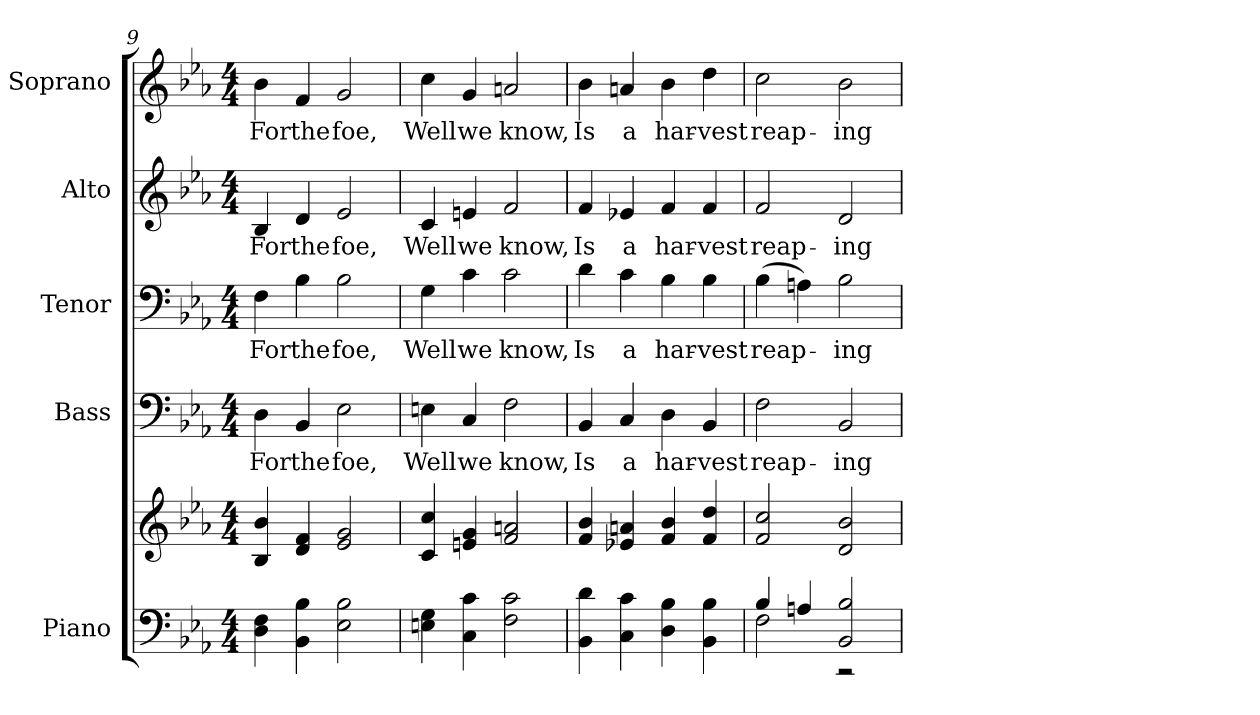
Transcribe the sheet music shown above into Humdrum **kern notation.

**kern	**kern	**kern	**text	**kern	**text	**kern	**text	**kern	**text
*part5	*part5	*part4	*part4	*part3	*part3	*part2	*part2	*part1	*part1
*staff6	*staff5	*staff4	*staff4	*staff3	*staff3	*staff2	*staff2	*staff1	*staff1
*I"Piano	*	*I"Bass	*	*I"Tenor	*	*I"Alto	*	*I"Soprano	*
*I'Pno.	*	*I'B.	*	*I'T.	*	*I'A.	*	*I'S.	*
!!LO:PB:g=z
*clefF4	*clefG2	*clefF4	*	*clefF4	*	*clefG2	*	*clefG2	*
*k[b-e-a-]	*k[b-e-a-]	*k[b-e-a-]	*	*k[b-e-a-]	*	*k[b-e-a-]	*	*k[b-e-a-]	*
*E-:	*E-:	*E-:	*	*E-:	*	*E-:	*	*E-:	*
*M4/4	*M4/4	*M4/4	*	*M4/4	*	*M4/4	*	*M4/4	*
=9	=9	=9	=9	=9	=9	=9	=9	=9	=9
!	!	!	!LO:LY:b:color=#000000	!	!	!	!	!	!
!	!	!	!	!	!LO:LY:b:color=#000000	!	!	!	!
!	!	!	!	!	!	!	!LO:LY:b:color=#000000	!	!
!	!	!	!	!	!	!	!	!	!LO:LY:b:color=#000000
4Di\ 4Fi	4B-i/ 4b-i	4Di\	For	4Fi\	For	4B-i/	For	4b-i\	For
!	!	!	!LO:LY:b:color=#000000	!	!	!	!	!	!
!	!	!	!	!	!LO:LY:b:color=#000000	!	!	!	!
!	!	!	!	!	!	!	!LO:LY:b:color=#000000	!	!
!	!	!	!	!	!	!	!	!	!LO:LY:b:color=#000000
4BB-i\ 4B-i	4di/ 4fi	4BB-i/	the	4B-i\	the	4di/	the	4fi/	the
!	!	!	!LO:LY:b:color=#000000	!	!	!	!	!	!
!	!	!	!	!	!LO:LY:b:color=#000000	!	!	!	!
!	!	!	!	!	!	!	!LO:LY:b:color=#000000	!	!
!	!	!	!	!	!	!	!	!	!LO:LY:b:color=#000000
2E-i\ 2B-i	2e-i/ 2gi	2E-i\	foe,	2B-i\	foe,	2e-i/	foe,	2gi/	foe,
=10	=10	=10	=10	=10	=10	=10	=10	=10	=10
!	!	!	!LO:LY:b:color=#000000	!	!	!	!	!	!
!	!	!	!	!	!LO:LY:b:color=#000000	!	!	!	!
!	!	!	!	!	!	!	!LO:LY:b:color=#000000	!	!
!	!	!	!	!	!	!	!	!	!LO:LY:b:color=#000000
4Eni\ 4Gi	4ci/ 4cci	4Eni\	Well	4Gi\	Well	4ci/	Well	4cci\	Well
!	!	!	!LO:LY:b:color=#000000	!	!	!	!	!	!
!	!	!	!	!	!LO:LY:b:color=#000000	!	!	!	!
!	!	!	!	!	!	!	!LO:LY:b:color=#000000	!	!
!	!	!	!	!	!	!	!	!	!LO:LY:b:color=#000000
4Ci\ 4ci	4eni/ 4gi	4Ci/	we	4ci\	we	4eni/	we	4gi/	we
!	!	!	!LO:LY:b:color=#000000	!	!	!	!	!	!
!	!	!	!	!	!LO:LY:b:color=#000000	!	!	!	!
!	!	!	!	!	!	!	!LO:LY:b:color=#000000	!	!
!	!	!	!	!	!	!	!	!	!LO:LY:b:color=#000000
2Fi\ 2ci	2fi/ 2ani	2Fi\	know,	2ci\	know,	2fi/	know,	2ani/	know,
!!LO:PB:g=z
=11	=11	=11	=11	=11	=11	=11	=11	=11	=11
!	!	!	!LO:LY:b:color=#000000	!	!	!	!	!	!
!	!	!	!	!	!LO:LY:b:color=#000000	!	!	!	!
!	!	!	!	!	!	!	!LO:LY:b:color=#000000	!	!
!	!	!	!	!	!	!	!	!	!LO:LY:b:color=#000000
4BB-i\ 4di	4fi/ 4b-i	4BB-i/	Is	4di\	Is	4fi/	Is	4b-i\	Is
!	!	!	!LO:LY:b:color=#000000	!	!	!	!	!	!
!	!	!	!	!	!LO:LY:b:color=#000000	!	!	!	!
!	!	!	!	!	!	!	!LO:LY:b:color=#000000	!	!
!	!	!	!	!	!	!	!	!	!LO:LY:b:color=#000000
4Ci\ 4ci	4e-Xi/ 4ani	4Ci/	a	4ci\	a	4e-Xi/	a	4ani/	a
!	!	!	!LO:LY:b:color=#000000	!	!	!	!	!	!
!	!	!	!	!	!LO:LY:b:color=#000000	!	!	!	!
!	!	!	!	!	!	!	!LO:LY:b:color=#000000	!	!
!	!	!	!	!	!	!	!	!	!LO:LY:b:color=#000000
4Di\ 4B-i	4fi/ 4b-i	4Di\	har-	4B-i\	har-	4fi/	har-	4b-i\	har-
!	!	!	!LO:LY:b:color=#000000	!	!	!	!	!	!
!	!	!	!	!	!LO:LY:b:color=#000000	!	!	!	!
!	!	!	!	!	!	!	!LO:LY:b:color=#000000	!	!
!	!	!	!	!	!	!	!	!	!LO:LY:b:color=#000000
4BB-i\ 4B-i	4fi/ 4ddi	4BB-i/	-vest	4B-i\	-vest	4fi/	-vest	4ddi\	-vest
=12	=12	=12	=12	=12	=12	=12	=12	=12	=12
*^	*	*	*	*	*	*	*	*	*
!	!	!	!	!LO:LY:b:color=#000000	!	!	!	!	!	!
!	!	!	!	!	!	!LO:LY:b:color=#000000	!	!	!	!
!	!	!	!	!	!	!	!	!LO:LY:b:color=#000000	!	!
!	!	!	!	!	!	!	!	!	!	!LO:LY:b:color=#000000
4B-i/	2Fi\	2fi/ 2cci	2Fi\	reap-	(4B-i\	reap-	2fi/	reap-	2cci\	reap-
4Ani/	.	.	.	.	4Ani\)	.	.	.	.	.
!	!	!	!	!LO:LY:b:color=#000000	!	!	!	!	!	!
!	!	!	!	!	!	!LO:LY:b:color=#000000	!	!	!	!
!	!	!	!	!	!	!	!	!LO:LY:b:color=#000000	!	!
!	!	!	!	!	!	!	!	!	!	!LO:LY:b:color=#000000
2BB-i/ 2B-i	2r	2di/ 2b-i	2BB-i/	-ing	2B-i\	-ing	2di/	-ing	2b-i\	-ing
*v	*v	*	*	*	*	*	*	*	*	*
=	=	=	=	=	=	=	=	=	=
*-	*-	*-	*-	*-	*-	*-	*-	*-	*-
